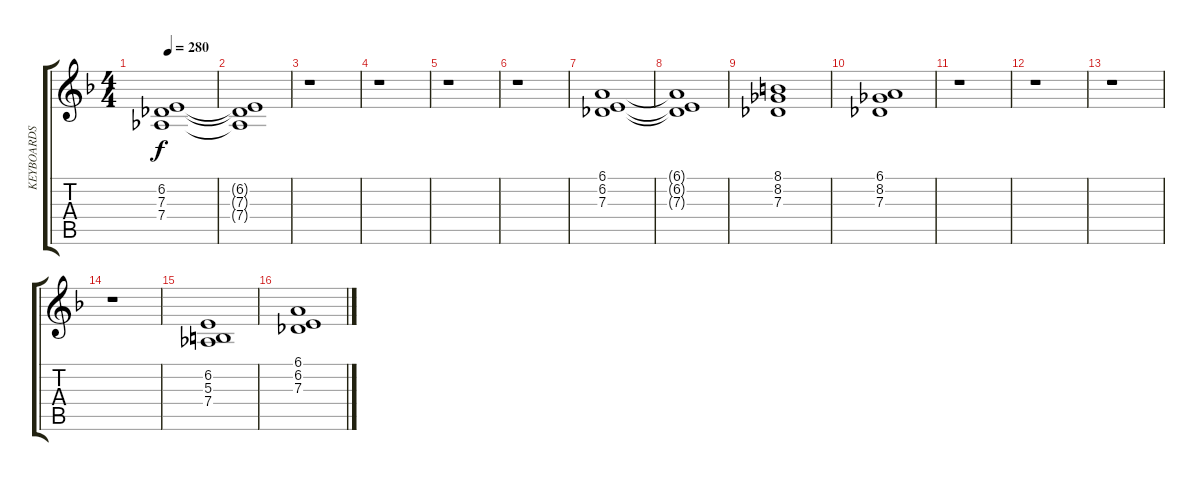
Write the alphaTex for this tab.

\track ("KEYBOARDS" "KEYBOARDS") {instrument synthstrings1 bank 1}
\staff {score tabs}
\tuning (Eb4 Bb3 Gb3 Db3 Ab2 Eb2) {hide}
\ts (4 4)
\tempo 280
\clef g2
\ks dminor
(6.2 7.3 7.4).1{dy f} |
(6.2{t} 7.3{t} 7.4{t}).1 |
r.1 |
r.1 |
r.1 |
r.1 |
(6.1 6.2 7.3).1 |
(6.1{t} 6.2{t} 7.3{t}).1 |
(8.1 8.2 7.3).1 |
(6.1 8.2 7.3).1 |
r.1 |
r.1 |
r.1 |
r.1 |
(6.2 5.3 7.4).1 |
(6.1 6.2 7.3).1
